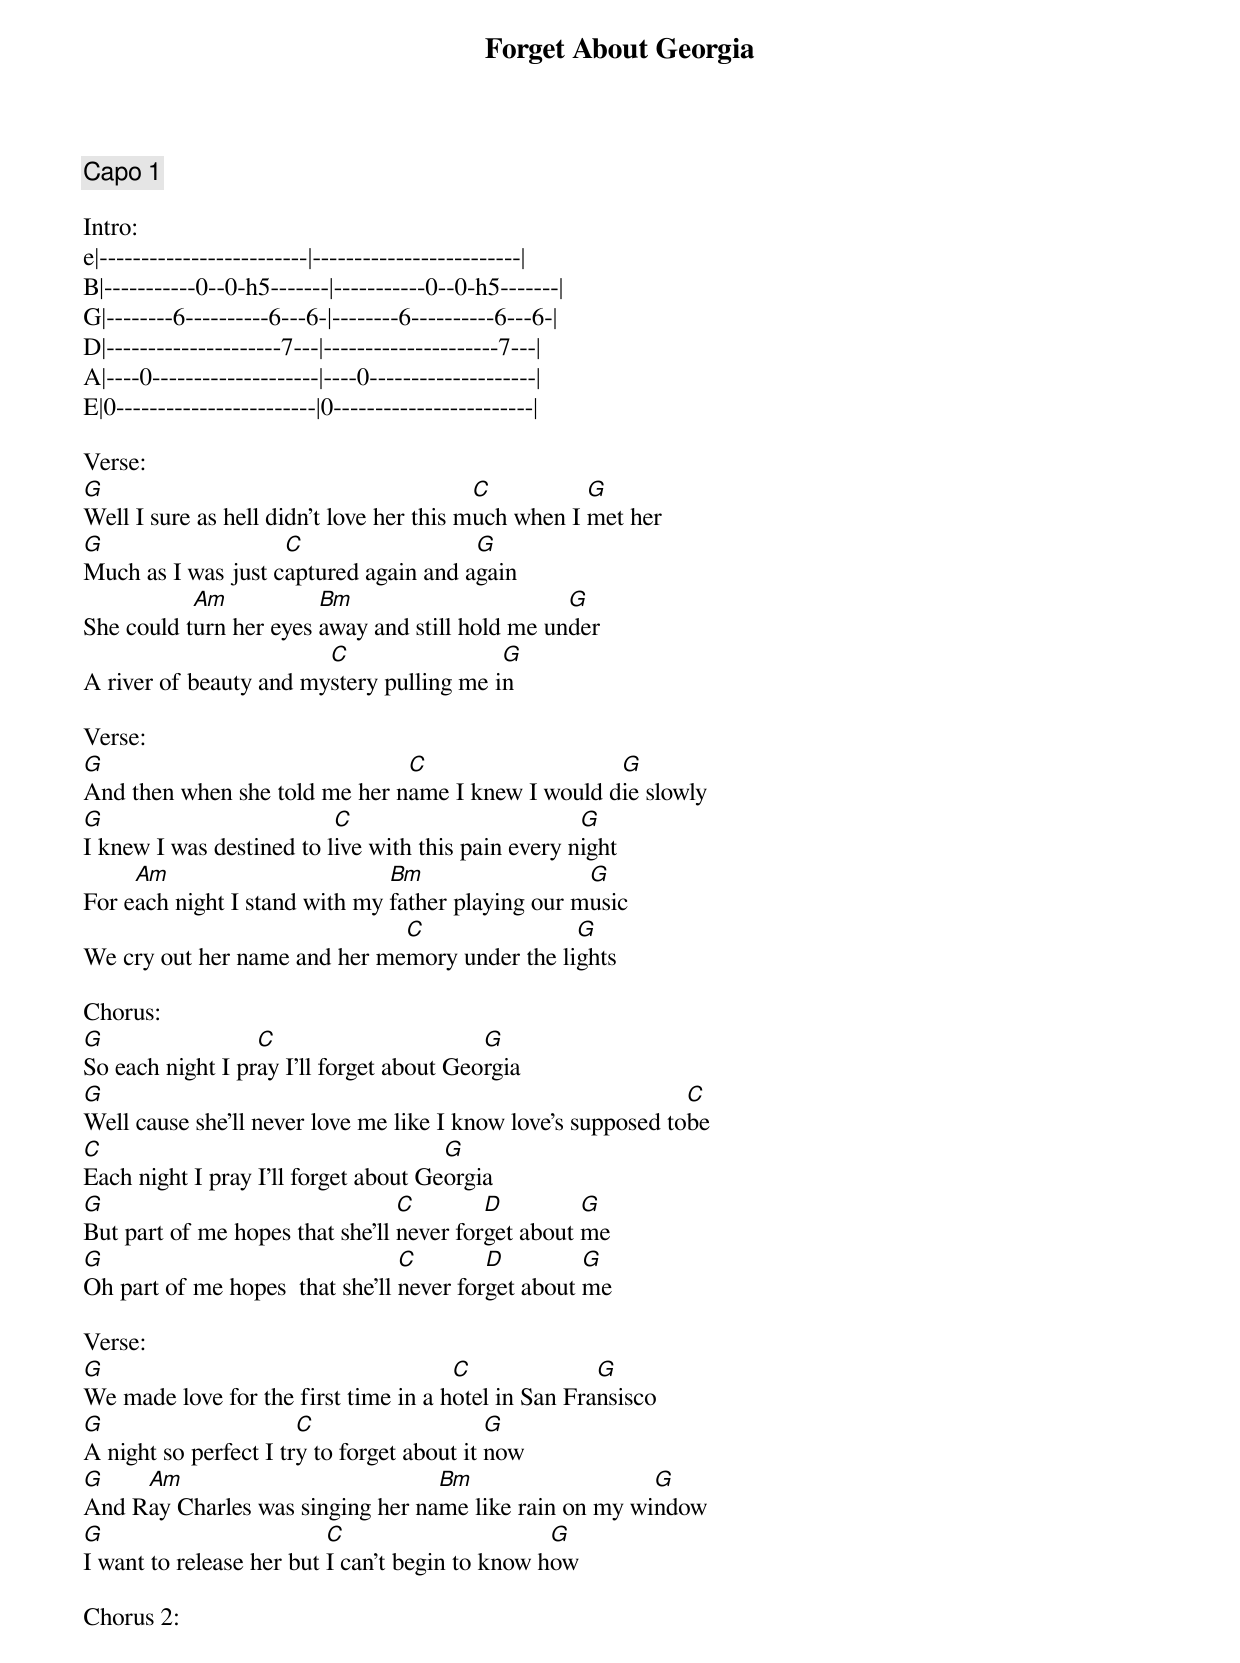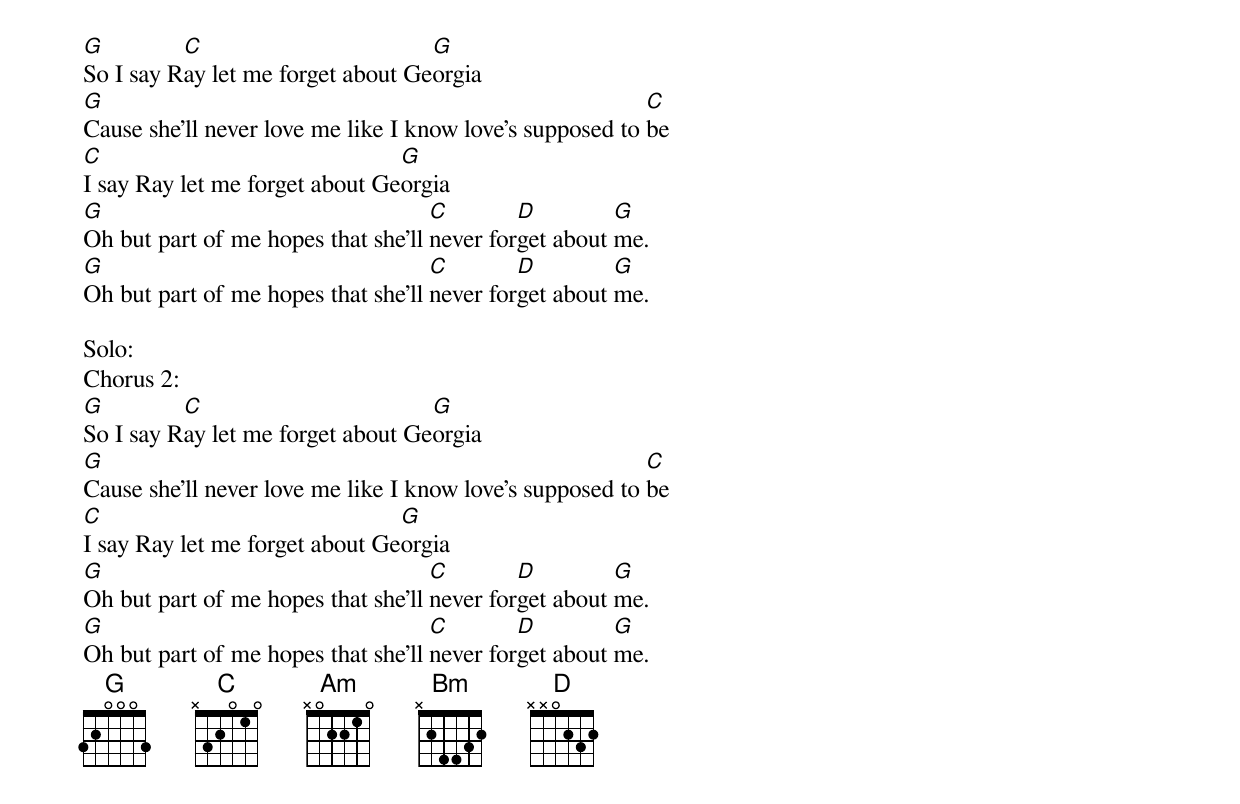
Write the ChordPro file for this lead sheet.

{title:Forget About Georgia}
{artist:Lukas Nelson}
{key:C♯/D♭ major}
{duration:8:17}
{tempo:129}
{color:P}

{comment: Capo 1}

Intro:
e|-------------------------|-------------------------|
B|-----------0--0-h5-------|-----------0--0-h5-------|
G|--------6----------6---6-|--------6----------6---6-|
D|---------------------7---|---------------------7---|
A|----0--------------------|----0--------------------|
E|0------------------------|0------------------------|

Verse:
[G]Well I sure as hell didn't love her this m[C]uch when I [G]met her
[G]Much as I was just c[C]aptured again and a[G]gain
She could t[Am]urn her eyes [Bm]away and still hold me un[G]der
A river of beauty and my[C]stery pulling me i[G]n

Verse:
[G]And then when she told me her n[C]ame I knew I would d[G]ie slowly
[G]I knew I was destined to l[C]ive with this pain every n[G]ight
For e[Am]ach night I stand with my [Bm]father playing our m[G]usic
We cry out her name and her me[C]mory under the li[G]ghts

Chorus:
[G]So each night I pr[C]ay I'll forget about Geo[G]rgia
[G]Well cause she'll never love me like I know love's supposed to[C]be
[C]Each night I pray I'll forget about Ge[G]orgia
[G]But part of me hopes that she'll [C]never for[D]get about [G]me
[G]Oh part of me hopes  that she'll [C]never for[D]get about [G]me

Verse:
[G]We made love for the first time in a h[C]otel in San Fra[G]nsisco
[G]A night so perfect I tr[C]y to forget about it [G]now
[G]And R[Am]ay Charles was singing her na[Bm]me like rain on my wi[G]ndow
[G]I want to release her but [C]I can't begin to know h[G]ow

Chorus 2:
[G]So I say R[C]ay let me forget about Ge[G]orgia
[G]Cause she'll never love me like I know love's supposed to [C]be
[C]I say Ray let me forget about Ge[G]orgia
[G]Oh but part of me hopes that she'll [C]never for[D]get about [G]me.
[G]Oh but part of me hopes that she'll [C]never for[D]get about [G]me.

Solo:
Chorus 2:
[G]So I say R[C]ay let me forget about Ge[G]orgia
[G]Cause she'll never love me like I know love's supposed to [C]be
[C]I say Ray let me forget about Ge[G]orgia
[G]Oh but part of me hopes that she'll [C]never for[D]get about [G]me.
[G]Oh but part of me hopes that she'll [C]never for[D]get about [G]me.
